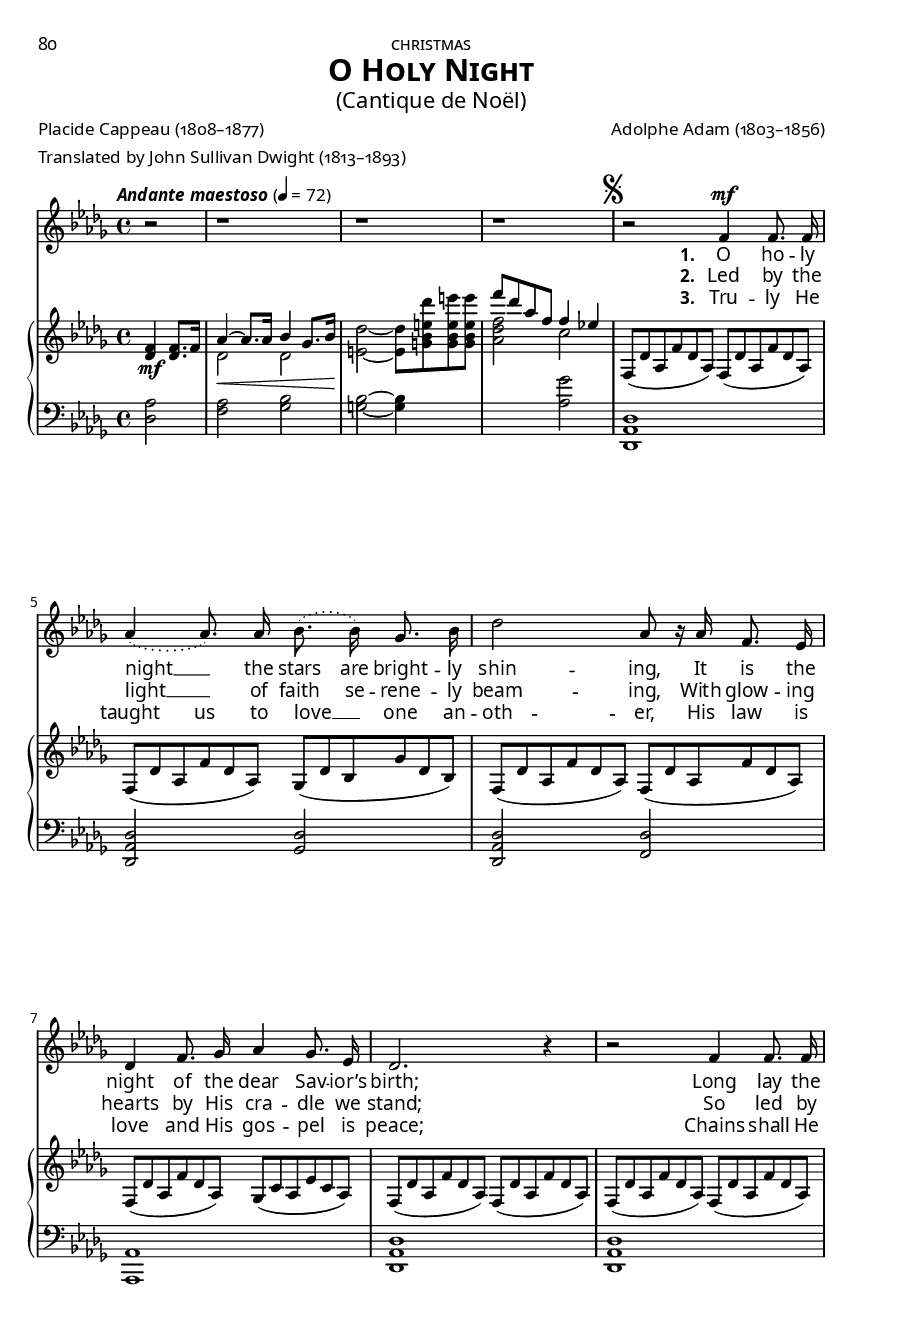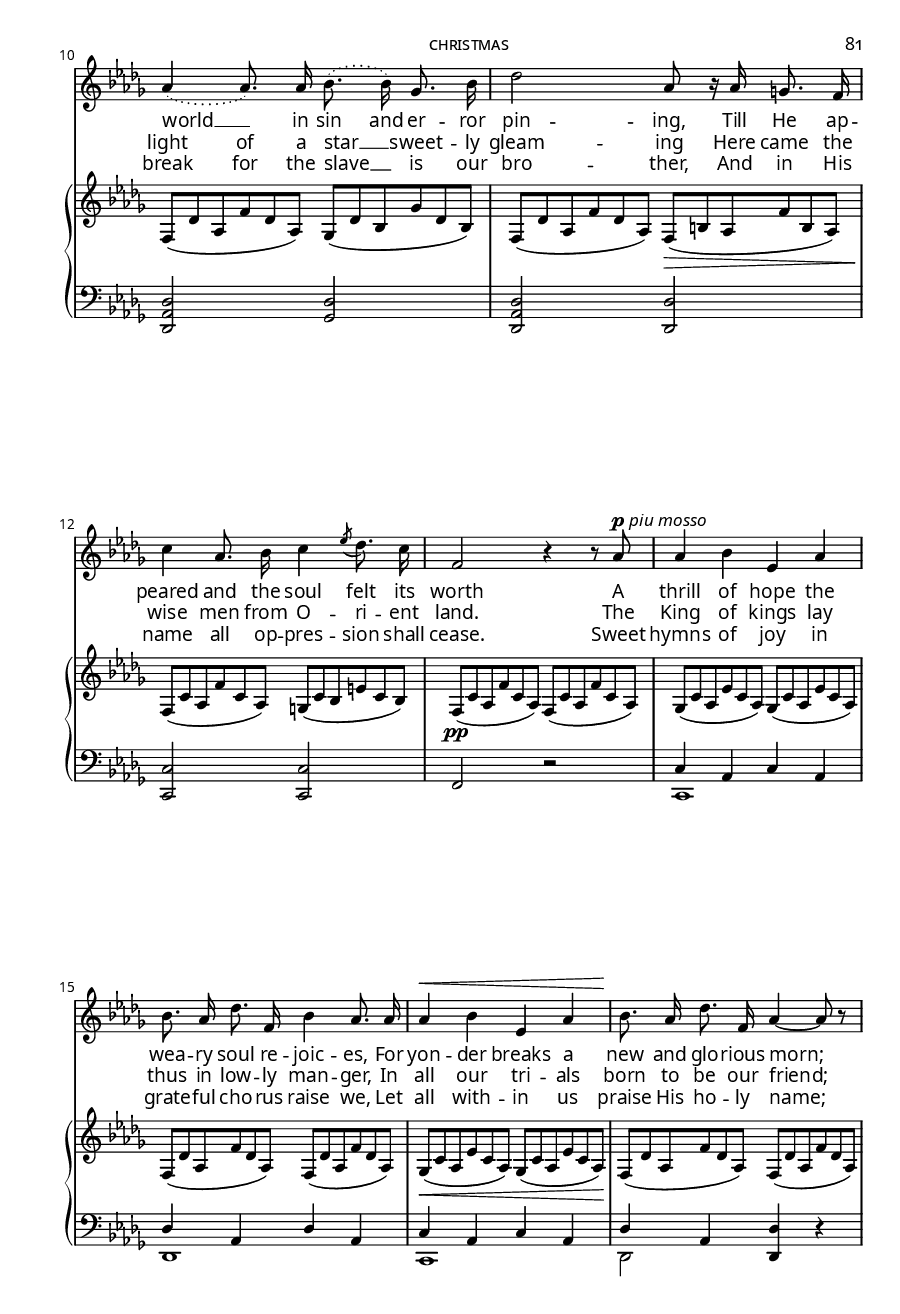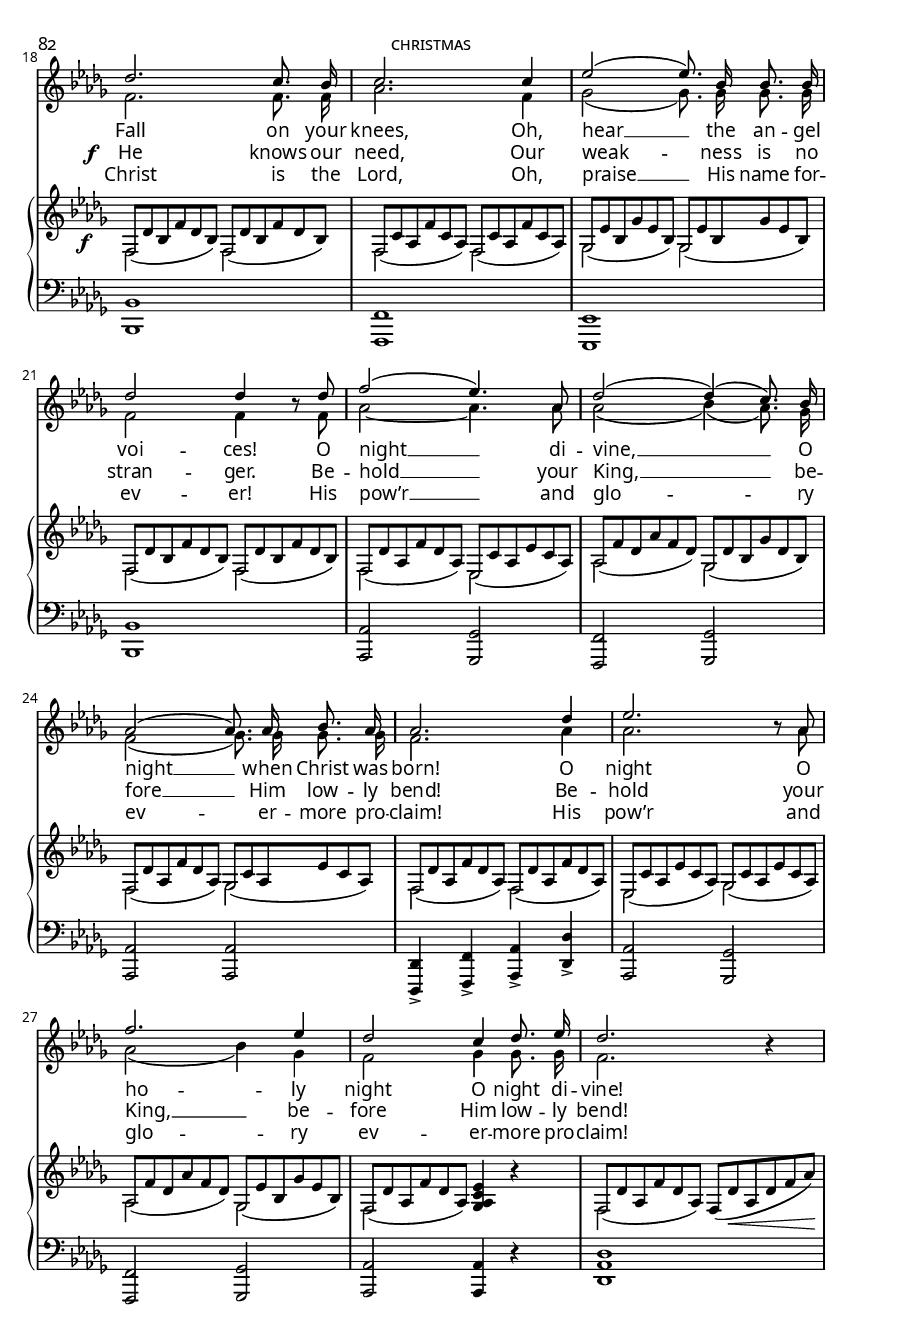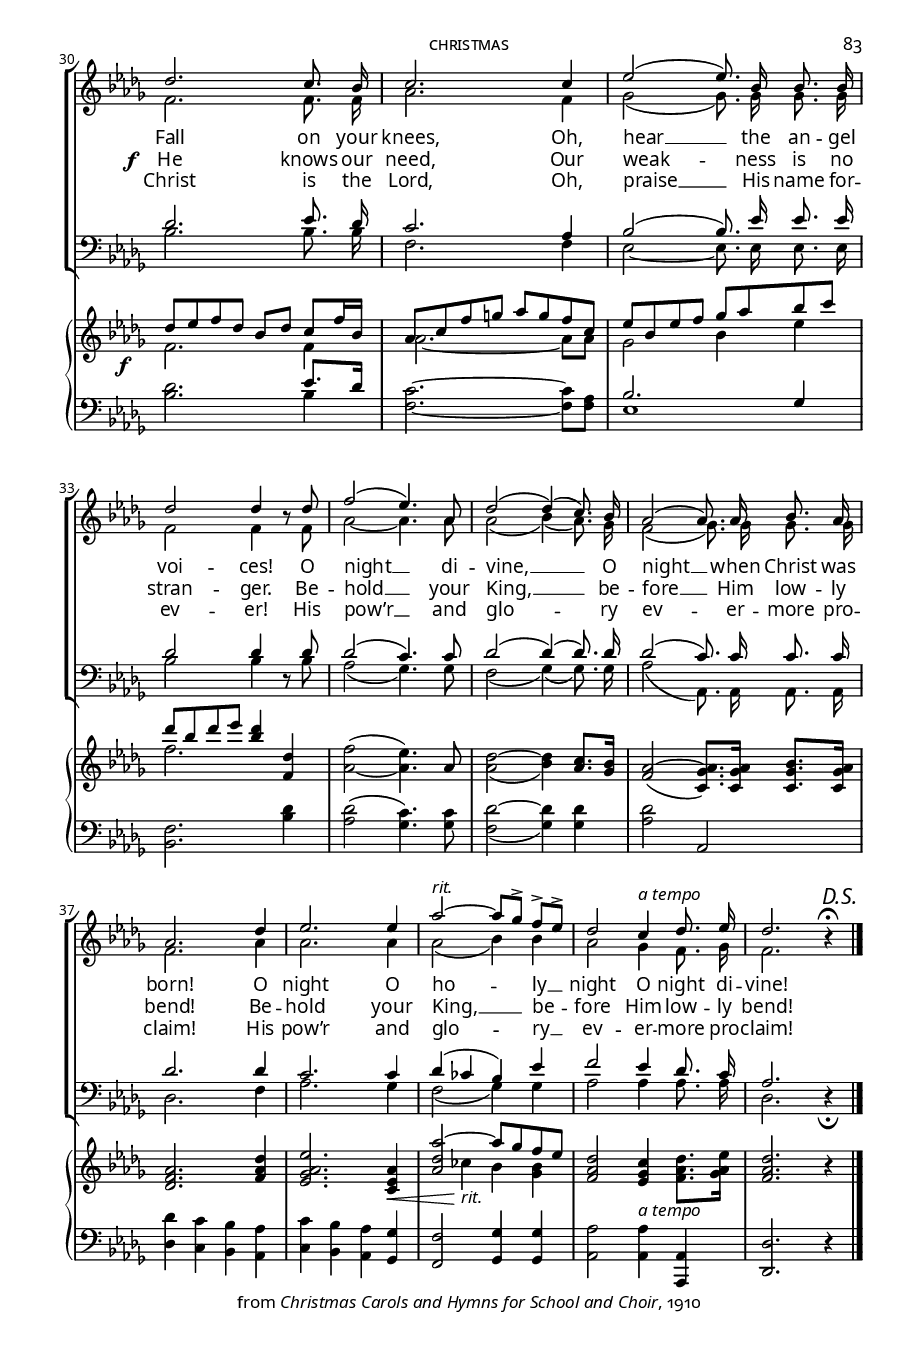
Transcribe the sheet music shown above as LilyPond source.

\version "2.14.2"
\include "util.ly"
\header {
  title = \markup{\override #'(font-name . "Garamond Premier Pro Semibold"){ \abs-fontsize #15 \smallCapsOldStyle"O Holy Night"}}
  subtitle = \markup{\override #'(font-name . "Garamond Premier Pro"){ \abs-fontsize #10.5 "(Cantique de Noël)"}}
  composer = \markup\oldStyleNum"Adolphe Adam (1803–1856)"
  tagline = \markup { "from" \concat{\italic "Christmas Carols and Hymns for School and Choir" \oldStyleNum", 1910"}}
  poet = \markup\oldStyleNum"Placide Cappeau (1808–1877)"
  meter = \markup\oldStyleNum"Translated by John Sullivan Dwight (1813–1893)"
}
\paper {
  paper-height = 9\in
  paper-width = 6\in
  indent = 0\in
  %system-system-spacing = #'((basic-distance . 10) (padding . 0))
  system-system-spacing =
    #'((basic-distance . 0)
       (minimum-distance . 0)
       (padding . -15)
       (stretchability . 100))
  markup-system-spacing =
    #'((basic-distance . 0)
       (minimum-distance . 0)
       (padding . 1)
       (stretchability . 0))
  top-system-spacing =
    #'((basic-distance . 0)
       (minimum-distance . 0)
       (padding . 0)
       (stretchability . 0))
%8.5x11  system-system-spacing #'stretchability = 100
%8.5x11  markup-system-spacing #'stretchability = 100
%8.5x11  top-system-spacing #'stretchability = 80
%8.5x11  last-bottom-spacing #'stretchability = 80
  ragged-last-bottom = ##f
  ragged-bottom = ##f
  two-sided = ##t
  inner-margin = 0.5\in
  outer-margin = 0.25\in
  top-margin = 0.25\in
  bottom-margin = 0.25\in
  first-page-number = #080
  print-first-page-number = ##t
  headerLine = \markup{\override #'(font-name . "Garamond Premier Pro") \smallCapsOldStyle"christmas"}
  oddHeaderMarkup = \markup\fill-line{
     \override #'(font-name . "Garamond Premier Pro")\abs-fontsize #8.5
     \combine 
        \fill-line{"" \on-the-fly #print-page-number-check-first
        \oldStylePageNum""
        }
        \fill-line{\headerLine}
  }
  evenHeaderMarkup = \markup {
     \override #'(font-name . "Garamond Premier Pro")\abs-fontsize #8.5
     \combine
        \on-the-fly #print-page-number-check-first
        \oldStylePageNum""
        \fill-line{\headerLine}
  }
}
#(set-global-staff-size 15) \paper{ #(define fonts (make-pango-font-tree "GoudyOlSt BT" "Garamond Premier Pro" "Garamond Premier Pro" (/ 15 20))) }
global = {
  \key des \major
  \time 4/4
  \autoBeamOff
  #'line-break-system-details #'((alignment-distances . (-100)))
  \override DynamicLineSpanner #'staff-padding = #0.0
  \override DynamicLineSpanner #'Y-extent = #'(-1 . 1)
}
globalNoTime = {
  \key des \major
  \autoBeamOff
  #'line-break-system-details #'((alignment-distances . (-100)))
  \override DynamicLineSpanner #'staff-padding = #0.0
  \override DynamicLineSpanner #'Y-extent = #'(-1 . 1)
}

sopMusicPre = \relative c' {
  \tempo \markup\italic"Andante maestoso" 4 = 72
  r2 | r1 | r1 | r1 | \mark \markup { \musicglyph #"scripts.segno" }
  r2 f4^\mf f8.\noBeam f16 | \break
  
  \slurDotted aes4( aes8.\noBeam) aes16\noBeam bes8.\noBeam( bes16\noBeam) ges8.\noBeam bes16 |
  des2 aes8\noBeam r16 aes16 f8.\noBeam ees16 | \break
  
  des4 f8. ges16\noBeam aes4 ges8.\noBeam ees16 |
  des2. r4 |
  r2 f4 f8.\noBeam f16 | \pageBreak
  
  %page 2
  aes4( aes8.) aes16\noBeam bes8.\noBeam( bes16) ges8.\noBeam bes16 |
  des2 aes8\noBeam r16 aes16 g8.\noBeam f16\noBeam | \break
  
  c'4 aes8.\noBeam bes16 c4 \slurSolid \acciaccatura ees8 des8.\noBeam c16 |
  f,2 r4 r8 aes8\noBeam^\markup{\dynamic"p" \italic"piu mosso"} |
  aes4 bes ees, aes | \break
  
  bes8.\noBeam aes16 des8.\noBeam f,16 bes4 aes8.\noBeam aes16 |
  aes4^\< bes ees, aes |
  bes8.\noBeam\! aes16 des8. f,16 aes4~ aes8 r8 \pageBreak
}
sopMusic = \relative c'' {
  \repeat unfold 2 {
    des2. c8.\noBeam bes16 |
    c2. c4 |
    ees2( ees8.\noBeam) bes16\noBeam bes8.\noBeam bes16 |
    
    des2 des4 bes8\rest des8 |
    f2( ees4.) aes,8 |
    
    des2( des4)( c8.\noBeam) bes16 |
    aes2( aes8.\noBeam) aes16 bes8.\noBeam aes16 |
    aes2. des4 |
  }
  \alternative {
    %page 4
    %first ending
    {
      ees2. bes8\rest aes8 |
      f'2. ees4 |
      des2 c4 des8.\noBeam ees16 |
      
      des2. bes4\rest | \pageBreak
    }
    %second ending
    {
      ees2. ees4 |
    }
  }
  aes2~^\markup\italic"rit." aes8[ ges]^> f[^> ees]^> |
  des2 c4^\markup\italic"a tempo" des8.\noBeam ees16 |
  des2. bes4\rest\fermata \bar "|."
  \once \override Score.RehearsalMark #'break-visibility = #end-of-line-visible
  \once \override Score.RehearsalMark #'self-alignment-X = #RIGHT
  \mark\markup\italic"D.S."
}
sopWords = \lyricmode {
  
}

altoMusic = \relative c' {
  \repeat unfold 2 {
    f2. f8.\noBeam f16 |
    aes2. f4 |
    ges2( ges8.\noBeam) ges16 ges8.\noBeam ges16 |
    
    f2 f4 s8 f |
    aes2~ aes4. aes8 |
    
    aes2( bes4)( aes8.\noBeam) ges16 |
    f2( ges8.\noBeam) ges16 ges8.\noBeam ges16 |
    f2. aes4 |
  }
  
  %page 3
  \alternative {
    %first ending
    {
      aes2. s8 aes8 |
      aes2( bes4) ges4 |
      f2 ges4 ges8.\noBeam ges16 |
      
      f2. s4 |
    }
    %second ending
    {
      aes2. aes4 |
    }
  }
  aes2( bes4) bes |
  aes2 ges4 f8.\noBeam ges16 |
  f2. s4 \bar "|."
}
chorusWords = \lyricmode {
  \unset ignoreMelismata
  Fall on your knees, Oh, hear __ the an -- gel voi -- ces!
  O night __ di -- vine, __
  O night __ when Christ was born!
  \set associatedVoice = "altos"
  O night O ho -- ly night
  O night di -- vine!
  \unset associatedVoice
  
  \dropLyricsV
  Fall on your knees, Oh, hear __ the an -- gel \break voi -- ces!
  O night __ di -- vine, __
  O night __ when Christ was \break born!
  O night O ho -- ly __ night
  O night di -- vine!
}
chorusWordsII = {
  \set stanza = \markup\dynamic"f"
  \lyricmode {
    \unset ignoreMelismata
    He knows our need, Our weak -- ness is no stran -- ger.
    Be -- hold __ your King, __ be -- fore __ Him low -- ly bend!
    \set associatedVoice = "altos"
    Be -- hold your King, __ be -- fore Him low -- ly bend!
    \unset associatedVoice
  }
  \set stanza = \markup\dynamic"f"
  \lyricmode {
    \dropLyricsV
    He knows our need, Our weak -- ness is no stran -- ger.
    Be -- hold __ your King, __ be -- fore __ Him low -- ly bend!
    Be -- hold your King, __ be -- fore Him low -- ly bend!
  }
}
chorusWordsIII = \lyricmode {
  \unset ignoreMelismata
  Christ is the Lord, Oh, praise __ His name for -- ev -- er!
  His pow’r __ and glo -- ry ev -- er -- more pro -- claim!
  \set associatedVoice = "altos"
  His pow’r and glo -- ry ev -- er -- more pro -- claim!
  \unset associatedVoice
  
  \dropLyricsV
  Christ is the Lord, Oh, praise __ His name for -- ev -- er!
  His pow’r __ and glo -- ry ev -- er -- more pro -- claim!
  His pow’r and glo -- ry __ ev -- er -- more pro -- claim!
}

altoWords = \lyricmode {
  \set stanza = #"1. "
  \set ignoreMelismata = ##t
  O ho -- ly night __ _ the stars are bright -- ly shin -- ing,
  It is the night of the dear Sav -- ior’s birth;
  
  Long lay the world __ _ in sin and er -- ror pin -- ing,
  Till He ap -- peared and the soul felt its worth
  A thrill of hope the wea -- ry soul re -- joic -- es,
  For yon -- der breaks a new and glo -- rious morn; _
}
altoWordsII = \lyricmode {
  \set stanza = #"2. "
  \set ignoreMelismata = ##t
  Led by the light __ _ of faith se -- rene -- ly beam -- ing,
  With glow -- ing hearts by His cra -- dle we stand;
  
  So led by light of a star __ _ sweet -- ly gleam -- ing
  Here came the wise men from O -- ri -- ent land.
  The King of kings lay thus in low -- ly man -- ger,
  In all our tri -- als born to be our friend; _
}
altoWordsIII = \lyricmode {
  \set stanza = #"3. "
  \set ignoreMelismata = ##t
  Tru -- ly He taught us to love __ _ one an -- oth -- er,
  His law is love and His gos -- pel is peace;
  
  Chains shall He break for the slave __ _ is our bro -- ther,
  And in His name all op -- pres -- sion shall cease.
  Sweet hymns of joy in grate -- ful cho -- rus raise we,
  Let all with -- in us praise His ho -- ly name; _
}
altoWordsIV = \lyricmode {
}
altoWordsV = \lyricmode {
}
altoWordsVI = \lyricmode {
}
tenorMusic = \relative c' {
  des2. ees8.\noBeam des16 |
  c2. aes4 |
  bes2( bes8.\noBeam) ees16 ees8.\noBeam ees16 |
  
  des2 des4 s8 des8 |
  des2( c4.) c8 |
  
  des2( des4)( des8.\noBeam) des16 |
  des2( c8.\noBeam) c16 c8.\noBeam c16 |
  des2. des4 |
  
  %page 3
  %first ending
%  c2. s8 c8 |
%  des2~ des4 bes |
%  aes2 ees'4 des8.\noBeam c16 |
  
%  des2. s4 |
  %second ending
  c2. c4 |
  
  des4( ces bes) ees |
  f2 ees4 des8.\noBeam c16 |
  aes2. s4 \bar "|."
}
tenorWords = \lyricmode {

}

bassMusic = \relative c' {
  bes2. bes8.\noBeam bes16 |
  f2. f4 |
  ees2~ ees8.\noBeam ees16 ees8.\noBeam ees16 |
  
  bes'2 bes4 d,8\rest bes'8 |
  aes2( ges4.) ges8 |
  
  f2( ges4)( ges8.\noBeam) ges16 |
  aes2( aes,8.) aes16\noBeam aes8. aes16\noBeam |
  des2. f4 |
  
  %page 4
  %first ending
%  aes2. des,8\rest ges8 |
%  f2( ges4) ges |
%  aes2 aes4 aes8.\noBeam aes,16 |
  
%  des2. des4\rest |
  %second ending
  aes2. ges4 |
  
  f2( ges4) ges |
  aes2 aes4 aes8.\noBeam aes16 |
  des,2. des4\rest\fermata \bar "|."
}
bassWords = \lyricmode {

}

pianoRH = \relative c {
  \override TupletBracket #'bracket-visibility = ##f 
  \mergeDifferentlyHeadedOn
%  \times 2/3 { f8[(_\mf des' aes} \times 2/3 { f' des aes])} \times 2/3 { f8[( des' aes } \times 2/3 { f' des aes]) } |
  
  \partial 2 <f' des>4_\mf q8.[ f16] |
  << {aes4~ aes8.[ aes16] bes4 ges8.[ bes16] |
      s1 |
      f''8[ des aes f] f4 ees!} \\
     {des,2_\< des |
      <e des'>2~\! q8[ <g bes e des'> <g bes e e'> q] |
      <aes des f>2 c |
     } >>
  
  \override TupletNumber #'text = #""
  \times 2/3 {
    f,,8[( des' aes f' des aes]) f8[( des' aes f' des aes]) |
    
    f8[( des' aes f' des aes]) ges[( des' bes ges' des bes]) |
    f8[( des' aes f' des aes]) f8[( des' aes f' des aes]) |
    
    f8[( des' aes f' des aes]) ges[( c aes ees' c aes]) |
    f8[( des' aes f' des aes]) f8[( des' aes f' des aes]) |
    f8[( des' aes f' des aes]) f8[( des' aes f' des aes]) |
    
    %page 2
    f8[( des' aes f' des aes]) ges[( des' bes ges' des bes]) |
    f8[( des' aes f' des aes]) f8[(_\> b aes f' b, aes]) |
    
    f8[(\! c' aes f' c aes]) g[( c bes e c bes]) |
    f8[(_\pp c' aes f' c aes]) f8[( c' aes f' c aes]) |
    ges8[( c aes ees' c aes]) ges8[( c aes ees' c aes]) |
    
    f8[( des' aes f' des aes]) f8[( des' aes f' des aes]) |
    ges8[(_\< c aes ees' c aes]) ges8[( c aes ees' c aes]) |
    f8[(\! des' aes f' des aes]) f8[( des' aes f' des aes]) |
  }
    %page 3 (Chorus)
    << \override TupletBracket #'bracket-visibility = ##f
       \override TupletNumber #'text = #"" \times 2/3 {
       \once\override DynamicText #'X-offset = #-6
      f8[_(_\f des' bes f' des bes]) f8[_( des' bes f' des bes]) |
      f8[_( c' aes f' c aes]) f8[_( c' aes f' c aes]) |
      ges[_( ees' bes ges' ees bes]) ges[_( ees' bes ges' ees bes]) |
      
      f8[_( des' bes f' des bes]) f8[_( des' bes f' des bes]) |
      f8[_( des' aes f' des aes]) ees8[_( c' aes ees' c aes]) |
      
      aes8[_( f' des aes' f des]) ges,8[_( des' bes ges' des bes]) |
      f8[_( des' aes f' des aes]) ges[_( c aes ees' c aes]) |
      f8[_( des' aes f' des aes]) f8[_( des' aes f' des aes]) |
    } \\ {
      f2 f | f f | ges ges |
      
      f f | f ees |
      
      aes ges | f ges | f f |      
    } >>
      
    %page 4
    %first ending
    << \override TupletBracket #'bracket-visibility = ##f
       \override TupletNumber #'text = #"" \times 2/3 {
      ees8[_( c' aes ees' c aes]) ges[_( c aes ees' c aes]) |
      aes8[_( f' des aes' f des]) ges,[_( ees' bes ges' ees bes]) |
      f8[_( des' aes f' des aes])
      } \\ {
      ees2 ges | aes ges | f
    } >>
    <ges aes c ees>4  r4 |
    << { \override TupletBracket #'bracket-visibility = ##f
       \override TupletNumber #'text = #"" \times 2/3 {
        f8[_( des' aes f' des aes]) f8[_( des'_\< aes des f aes]\!) |
      }} \\ { f,2 s} 
      >>
    
    << {       \once\override DynamicText #'X-offset = #-6
        des''8[_\f ees f des] bes[ des] c[ f16 bes,] |
        aes8[ c f g] aes[ g f c] |
        ees[ bes ees f] ges[ aes bes c] |
        des[ bes des ees] <des bes>4 <des, f,> | } \\
       {f,2. f4 |
        aes2.~ aes8[ aes] |
        ges2 bes4 ees |
        f2. s4 } >>
    
    \override TieColumn #'tie-configuration = #'((-2.0 . -1))
    <f aes,>2~^( <ees aes,>4.) aes,8 |
    \override TieColumn #'tie-configuration = #'()
    <aes des>2~_( <des bes>4) <c aes>8.[ <bes ges>16] |
    \override TieColumn #'tie-configuration = #'((0.0 . 1))
    <aes f>2~_( <aes ges c,>8.)[ q16] <bes ges c,>8.[ <aes ges c,>16] |
    <aes f des>2. <des aes f>4 |
    
    <ees aes, ges ees>2. 
    << { <aes, ees c>4 | <aes des aes'>2~ aes'8[ ges f ees] } \\
       { s4_\< | s8. s16\! ces4_\markup\italic"rit." bes4 <bes ges> } >>
    <des aes f>2 <c ges ees>4_\markup\italic"a tempo" <des aes f>8.[ <ees aes, ges>16] |
    <des aes f>2. r4 \bar "|."
}
pianoLH = \relative c {
  \partial 2 <des aes'>2 |
  <f aes>2 <ges bes> |
  <g bes>2~ q4 s |
  s2 <aes ges'>2 |

  <des, aes des,>1 |
%  q |
  
  q2 <des ges,> |
  <des aes des,> <des f,> |
  
  <aes aes,>1 |
  <des aes des,> |
  q |
  
  %page 2
  q2 <des ges,> |
  <des aes des,> <des des,> |
  <c c,> <c c,> |
  f, r |
  << \new Voice { \voiceOne  c'4 aes c aes | des aes des aes | c aes c aes | des aes }
     \new Voice { \voiceTwo c,1 | des | c | des2 }
  >>
  <des des'>4 r |
  
  %page 3 (Chorus)
  <bes' bes,>1 |
  <f f,>1 |
  <ees ees,>1 |
  
  <bes' bes,> |
  <aes aes,>2 <ges ges,> |
  
  <f f,> <ges ges,> |
  <aes aes,> q |
  <des, des,>4-> <f f,>-> <aes aes,>-> <des des,>-> |
  
  %page 4
  % first ending
  <aes aes,>2 <ges ges,> |
  <f f,> <ges ges,> |
  <aes aes,> q4 r4 |
  
  <des aes des,>1 |
  
  <bes' des>2. << {ees8.[ des16]} \\ bes4 >> |
  <c f,>2.~ q8[ <aes f>] |
  << {bes2. ges4} \\ ees1 >> |
  <f bes,>2. <bes des>4 |
  
  <des aes>2^( <c ges>4.) q8 |
  <des f,>2~_( <des ges,>4) q |
  <des aes>2 aes, |
  <des des'>4 <c c'> <bes bes'> <aes aes'> |
  
  <c c'> <bes bes'> <aes aes'> <ges ges'> |
  <f f'>2 <ges ges'>4 q |
  <aes aes'>2 q4 <aes aes,>4 |
  <des des,>2. r4 \bar "|."
}

\score {
   <<
   \new ChoirStaff <<
%    \new Lyrics = sopranos { s1 }
    \new Staff = women {
      \set Staff.explicitKeySignatureVisibility = #end-of-line-invisible
      \new Voice = "sopranos" {
        \global \sopMusicPre 
      }
      << \new Voice = "chorus" {
        \voiceOne \globalNoTime \sopMusic
      }
      \new Voice = "altos" {
        \voiceTwo \globalNoTime \altoMusic
      }
      >>
    }
    \new Lyrics = "altos" { s1 }
    \new Lyrics = "altosII" { s1 }
    \new Lyrics = "altosIII" { s1 }
    \new Lyrics = "altosIV" { s1 }
    \new Lyrics = "altosV" { s1 }
    \new Lyrics = "altosVI" { s1 }
 %   \new Lyrics = "tenors" { s1 }
    \new Staff = men <<
       \set Staff.explicitKeySignatureVisibility = #end-of-line-invisible
         \override Staff.TimeSignature #'stencil = ##f

      \set Staff.clefGlyph = #""
      \clef bass
      \new Voice = "tenors" {
        \voiceOne
        { s1*29 s2 \globalNoTime \tenorMusic }
      }
      \new Voice = "basses" {
        \voiceTwo { s1*29 s2 \globalNoTime \bassMusic }
      }
    >>
%    \new Lyrics = basses { s1 }
%    \context Lyrics = sopranos \lyricsto sopranos \sopWords
    \context Lyrics = altos \lyricsto sopranos \altoWords
    \context Lyrics = altosII \lyricsto sopranos \altoWordsII
    \context Lyrics = altosIII \lyricsto sopranos \altoWordsIII
    \context Lyrics = altos \lyricsto chorus \chorusWords 
    \context Lyrics = altosII \lyricsto chorus \chorusWordsII
    \context Lyrics = altosIII \lyricsto chorus \chorusWordsIII 
    \context Lyrics = altosIV \lyricsto sopranos \altoWordsIV
    \context Lyrics = altosV \lyricsto sopranos \altoWordsV
    \context Lyrics = altosVI \lyricsto sopranos \altoWordsVI
%    \context Lyrics = tenors \lyricsto tenors \tenorWords
%    \context Lyrics = basses \lyricsto basses \bassWords
   >>
    \new PianoStaff << \new Staff {
         
         \key des \major \time 4/4 \new Voice { \pianoRH } } \new Staff {
         
         \key des \major \time 4/4 \clef "bass" \pianoLH } >>
  >>
  \layout {
   % ragged-right = ##t
    \context {
      \Score
      \override SpacingSpanner #'base-shortest-duration = #(ly:make-moment 1 4)
      \override SpacingSpanner #'common-shortest-duration = #(ly:make-moment 1 4)
%      \override LyricText #'font-series = #'bold
    }
    \context {
      % a little smaller so lyrics
      % can be closer to the staff
      \Staff \RemoveEmptyStaves
      \override VerticalAxisGroup #'remove-first = ##t
      \override VerticalAxisGroup #'minimum-Y-extent = #'(-3 . 3)
      \override VerticalAxisGroup #'staff-staff-spacing =
      #'((basic-distance . 5)
         (minimum-distance . 1)
         (padding . 1)
         (stretchability . 2))
    }
  }
  \midi {
    %\tempo 4 = 90
    \set Staff.midiInstrument = "flute"
  
    \context {
      \Voice
      \remove "Dynamic_performer"
    }
  }
}
